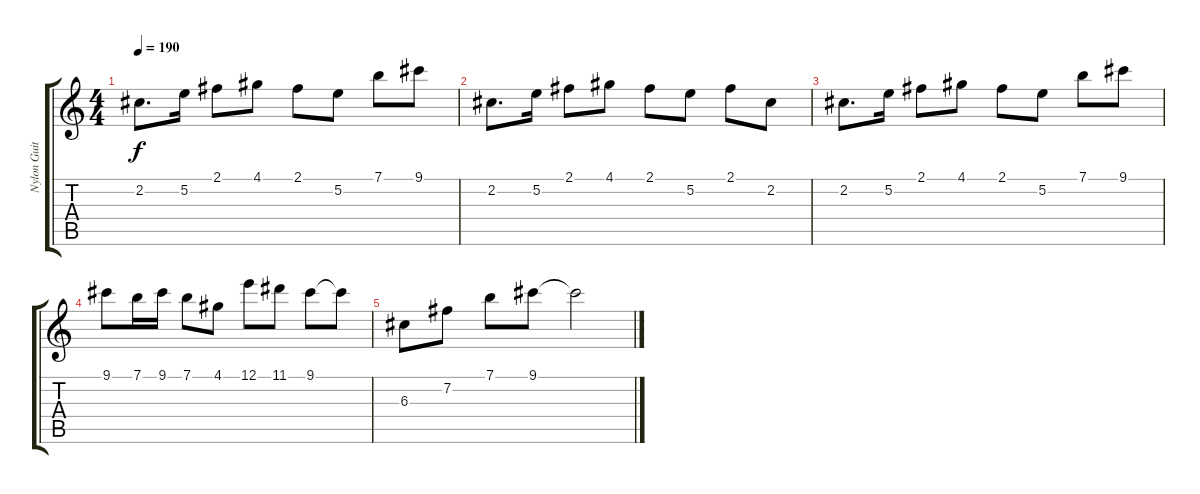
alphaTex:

\track ("Nylon Guitar" "Nylon Guit") {instrument acousticguitarnylon}
\staff {score tabs}
\tuning (E4 B3 G3 D3 A2 E2) {hide}
\ts (4 4)
\tempo 190
\clef g2
\ks c
2.2.8{d dy f} 5.2.16 2.1.8 4.1.8 2.1.8 5.2.8 7.1.8 9.1.8 |
2.2.8{d} 5.2.16 2.1.8 4.1.8 2.1.8 5.2.8 2.1.8 2.2.8 |
2.2.8{d} 5.2.16 2.1.8 4.1.8 2.1.8 5.2.8 7.1.8 9.1.8 |
9.1.8 7.1.16 9.1.16 7.1.8 4.1.8 12.1.8 11.1.8 9.1.8 9.1{t}.8 |
6.3.8 7.2.8 7.1.8 9.1.8 9.1{t}.2
